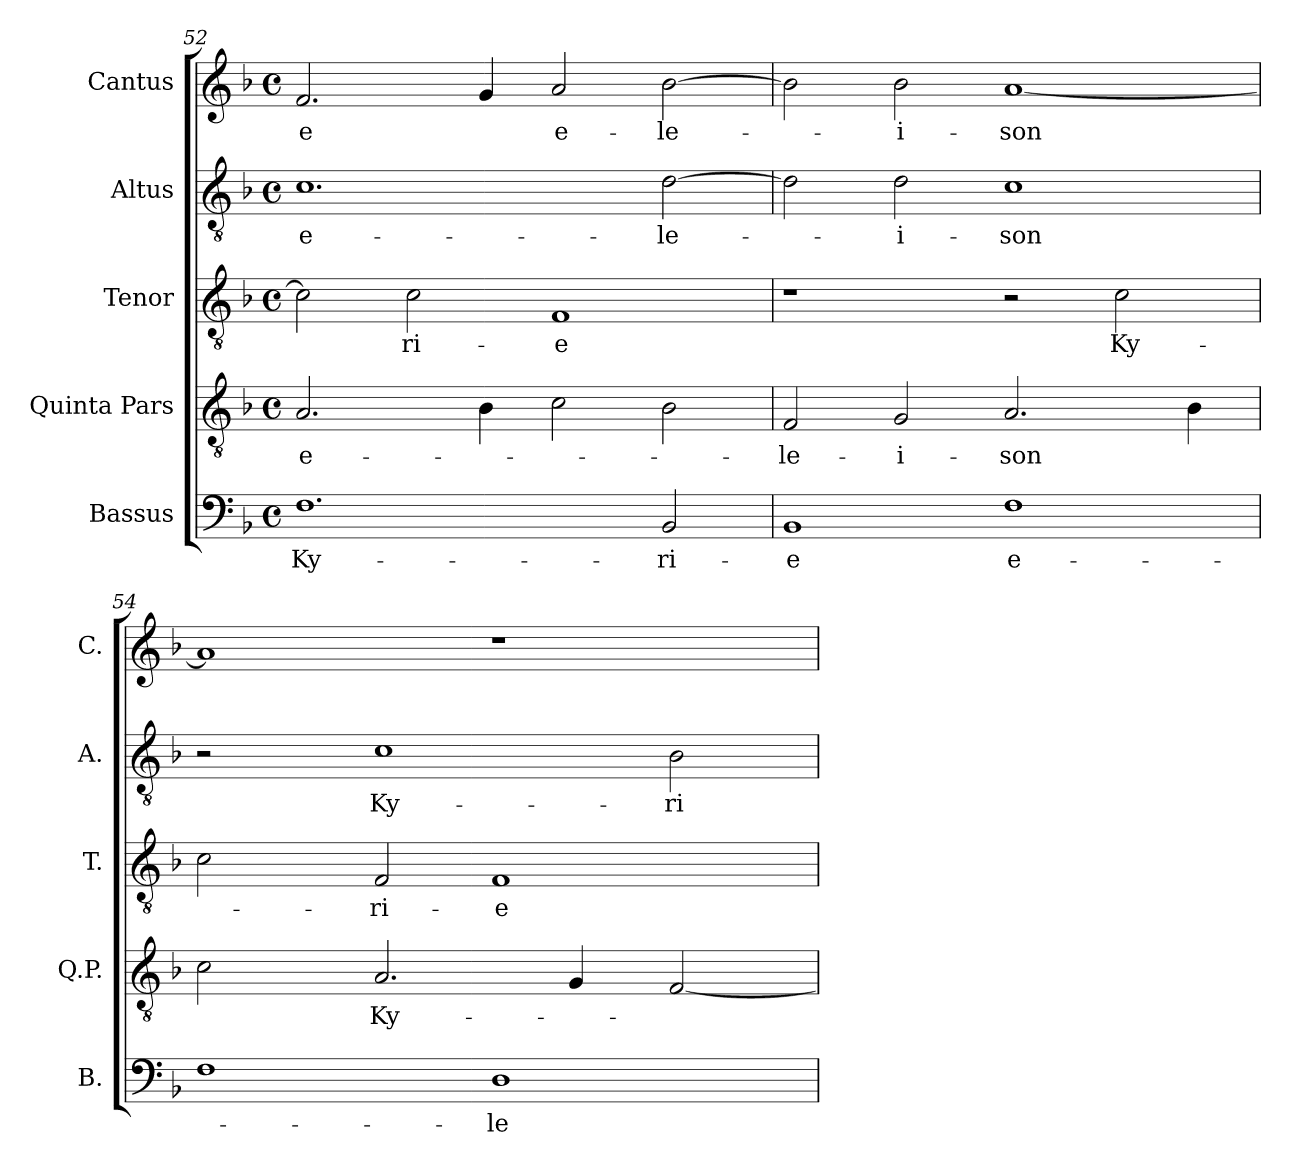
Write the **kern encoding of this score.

**kern	**text	**kern	**text	**kern	**text	**kern	**text	**kern	**text
*part5	*part5	*part4	*part4	*part3	*part3	*part2	*part2	*part1	*part1
*staff5	*staff5	*staff4	*staff4	*staff3	*staff3	*staff2	*staff2	*staff1	*staff1
*I"Bassus	*	*I"Quinta Pars	*	*I"Tenor	*	*I"Altus	*	*I"Cantus	*
*I'B.	*	*I'Q.P.	*	*I'T.	*	*I'A.	*	*I'C.	*
*clefF4	*	*clefGv2	*	*clefGv2	*	*clefGv2	*	*clefG2	*
*k[b-]	*	*k[b-]	*	*k[b-]	*	*k[b-]	*	*k[b-]	*
*F:	*	*F:	*	*F:	*	*F:	*	*F:	*
*M4/4	*	*M4/4	*	*M4/4	*	*M4/4	*	*M4/4	*
*met(c)	*	*met(c)	*	*met(c)	*	*met(c)	*	*met(c)	*
=52	=52	=52	=52	=52	=52	=52	=52	=52	=52
!	!LO:LY:b:cj	!	!LO:LY:b:rj	!	!	!	!LO:LY:b:cj	!	!LO:LY:b:cj
1.F	Ky-	2.A/	e-	2c\]	.	1.c	e-	2.f/	-e
!	!	!	!	!	!LO:LY:b:cj	!	!	!	!
.	.	.	.	2c\	-ri-	.	.	.	.
.	.	4B-\	.	.	.	.	.	4g/	.
!	!	!	!	!	!LO:LY:b:cj	!	!	!	!LO:LY:b:cj
.	.	2c\	.	1F	-e	.	.	2a/	e-
!	!LO:LY:b:cj	!	!	!	!	!	!LO:LY:b:cj	!	!LO:LY:b:cj
2BB-/	-ri-	2B-\	.	.	.	[>2d\	-le-	[>2b-\	-le-
=53	=53	=53	=53	=53	=53	=53	=53	=53	=53
!	!LO:LY:b:cj	!	!LO:LY:b:cj	!	!	!	!	!	!
1BB-	-e	2F/	-le-	1r	.	2d\]	.	2b-\]	.
!	!	!	!LO:LY:b:cj	!	!	!	!LO:LY:b:cj	!	!LO:LY:b:cj
.	.	2G/	-i-	.	.	2d\	-i-	2b-\	-i-
!	!LO:LY:b:rj	!	!LO:LY:b:cj	!	!	!	!LO:LY:b:cj	!	!LO:LY:b:cj
1F	e-	2.A/	-son	2r	.	1c	-son	[>1a	-son
!	!	!	!	!	!LO:LY:b:cj	!	!	!	!
.	.	.	.	2c\	Ky-	.	.	.	.
.	.	4B-\	.	.	.	.	.	.	.
!!LO:PB:g=z
=54	=54	=54	=54	=54	=54	=54	=54	=54	=54
*^	*	*	*	*^	*	*	*	*	*
1F	4.ryy	.	2c\	.	2c\	8ryy	.	2r	.	1a]	.
.	.	.	.	.	.	1...ryy	.	.	.	.	.
.	1ryy	.	.	.	.	.	.	.	.	.	.
!	!	!	!	!LO:LY:b:cj	!	!	!LO:LY:b:cj	!	!LO:LY:b:cj	!	!
.	.	.	2.A/	Ky-	2F/	.	-ri-	1c	Ky-	.	.
!	!	!LO:LY:b:cj	!	!	!	!	!LO:LY:b:cj	!	!	!	!
1D	.	-le-	.	.	1F	.	-e	.	.	1r	.
.	.	.	4G/	.	.	.	.	.	.	.	.
.	2ryy	.	.	.	.	.	.	.	.	.	.
!	!	!	!	!	!	!	!	!	!LO:LY:b:cj	!	!
.	.	.	[<2F/	.	.	.	.	2B-\	-ri-	.	.
.	8ryy	.	.	.	.	.	.	.	.	.	.
*v	*v	*	*	*	*v	*v	*	*	*	*	*
=	=	=	=	=	=	=	=	=	=
*-	*-	*-	*-	*-	*-	*-	*-	*-	*-
